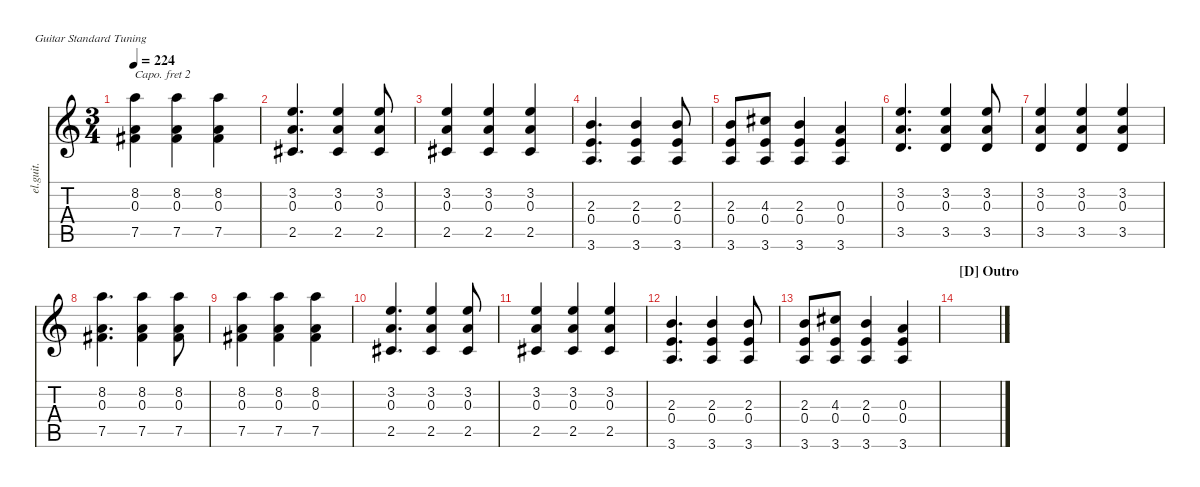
\defaultSystemsLayout 4
\hideDynamics
\bracketExtendMode nobrackets
\otherSystemsTrackNameOrientation horizontal
\track ("Clean Guitar" "el.guit.") {instrument electricguitarclean}
\staff {score tabs}
\capo 2
\tuning (E4 B3 G3 D3 A2 E2)
\ts (3 4)
\tempo 224
\clef g2
\ks c
(7.5{acc #} 0.3 8.2).4{dy mf beam Down} (7.5{acc #} 0.3 8.2).4{beam Down} (7.5{acc #} 0.3 8.2).4{beam Down} |
(2.5{acc #} 3.2 0.3).4{d beam Up} (2.5{acc #} 3.2 0.3).4{beam Up} (2.5{acc #} 3.2 0.3).8{beam Up} |
(2.5{acc #} 3.2 0.3).4{beam Up} (2.5{acc #} 3.2 0.3).4{beam Up} (2.5{acc #} 3.2 0.3).4{beam Up} |
(3.6 0.4 2.3).4{d beam Up} (3.6 0.4 2.3).4{beam Up} (3.6 0.4 2.3).8{beam Up} |
(3.6 0.4 2.3).8{beam Up} (3.6 0.4 4.3{acc #}).8{beam Up} (3.6 0.4 2.3).4{beam Up} (3.6 0.4 0.3).4{beam Up} |
(3.5 0.3 3.2).4{d beam Up} (3.5 0.3 3.2).4{beam Up} (3.5 0.3 3.2).8{beam Up} |
(3.5 0.3 3.2).4{beam Up} (3.5 0.3 3.2).4{beam Up} (3.5 0.3 3.2).4{beam Up} |
(7.5{acc #} 8.2 0.3).4{d beam Down} (8.2 0.3 7.5{acc #}).4{beam Down} (8.2 0.3 7.5{acc #}).8{beam Down} |
(7.5{acc #} 0.3 8.2).4{beam Down} (7.5{acc #} 0.3 8.2).4{beam Down} (7.5{acc #} 0.3 8.2).4{beam Down} |
(2.5{acc #} 3.2 0.3).4{d beam Up} (2.5{acc #} 3.2 0.3).4{beam Up} (2.5{acc #} 3.2 0.3).8{beam Up} |
(2.5{acc #} 3.2 0.3).4{beam Up} (2.5{acc #} 3.2 0.3).4{beam Up} (2.5{acc #} 3.2 0.3).4{beam Up} |
(3.6 0.4 2.3).4{d beam Up} (3.6 0.4 2.3).4{beam Up} (3.6 0.4 2.3).8{beam Up} |
(3.6 0.4 2.3).8{beam Up} (3.6 0.4 4.3{acc #}).8{beam Up} (3.6 0.4 2.3).4{beam Up} (3.6 0.4 0.3).4{beam Up} |
\section ("D" "Outro")
